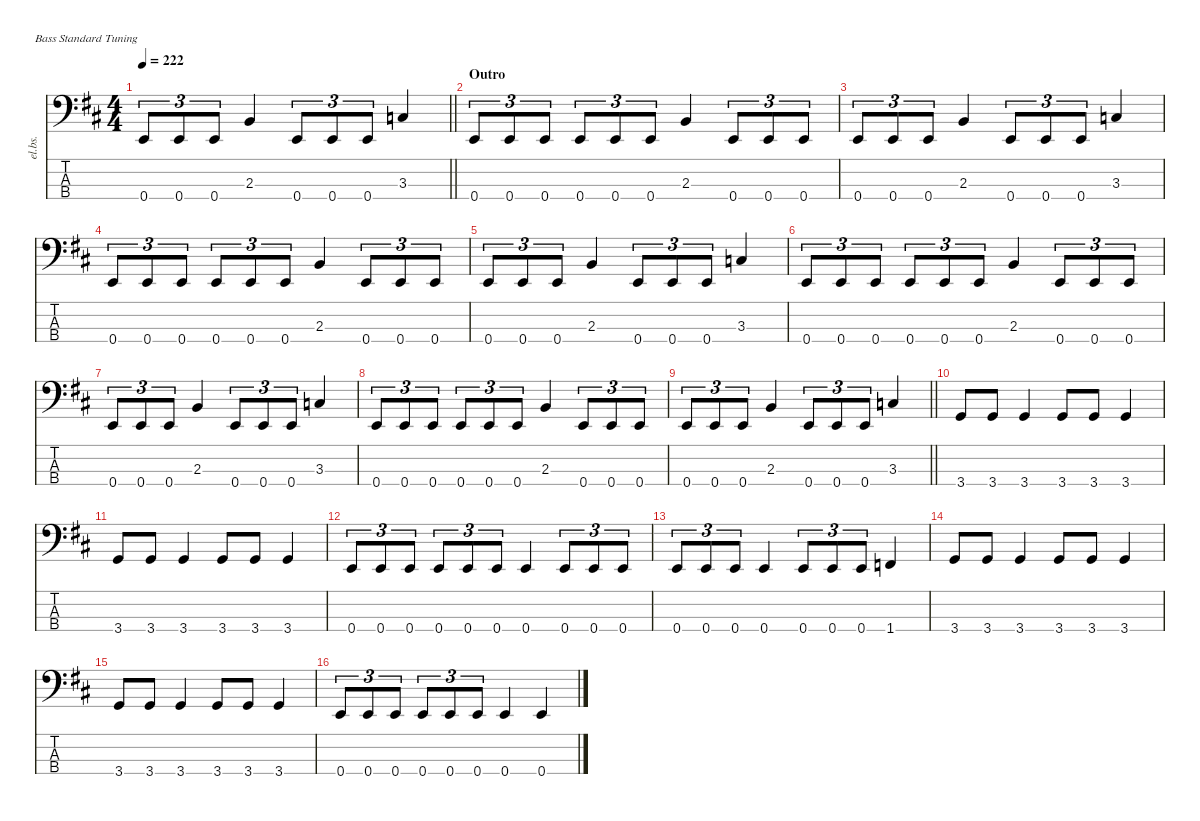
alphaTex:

\defaultSystemsLayout 4
\hideDynamics
\bracketExtendMode nobrackets
\otherSystemsTrackNameOrientation horizontal
\track ("Jason Newsted" "el.bs.") {defaultSystemsLayout 8 instrument electricbasspick}
\staff {score tabs}
\tuning (G2 D2 A1 E1)
\ts (4 4)
\tempo 222
\clef f4
\barLineRight lightlight
\ks bminor
0.4{acc forcenatural}.8{tu (3 2) dy f} 0.4{acc forcenatural}.8{tu (3 2)} 0.4{acc forcenatural}.8{tu (3 2)} 2.3{acc forcenatural}.4 0.4{acc forcenatural}.8{tu (3 2)} 0.4{acc forcenatural}.8{tu (3 2)} 0.4{acc forcenatural}.8{tu (3 2)} 3.3{acc forcenatural}.4 |
\section ("" "Outro")
0.4{acc forcenatural}.8{tu (3 2)} 0.4{acc forcenatural}.8{tu (3 2)} 0.4{acc forcenatural}.8{tu (3 2)} 0.4{acc forcenatural}.8{tu (3 2)} 0.4{acc forcenatural}.8{tu (3 2)} 0.4{acc forcenatural}.8{tu (3 2)} 2.3{acc forcenatural}.4 0.4{acc forcenatural}.8{tu (3 2)} 0.4{acc forcenatural}.8{tu (3 2)} 0.4{acc forcenatural}.8{tu (3 2)} |
0.4{acc forcenatural}.8{tu (3 2)} 0.4{acc forcenatural}.8{tu (3 2)} 0.4{acc forcenatural}.8{tu (3 2)} 2.3{acc forcenatural}.4 0.4{acc forcenatural}.8{tu (3 2)} 0.4{acc forcenatural}.8{tu (3 2)} 0.4{acc forcenatural}.8{tu (3 2)} 3.3{acc forcenatural}.4 |
0.4{acc forcenatural}.8{tu (3 2)} 0.4{acc forcenatural}.8{tu (3 2)} 0.4{acc forcenatural}.8{tu (3 2)} 0.4{acc forcenatural}.8{tu (3 2)} 0.4{acc forcenatural}.8{tu (3 2)} 0.4{acc forcenatural}.8{tu (3 2)} 2.3{acc forcenatural}.4 0.4{acc forcenatural}.8{tu (3 2)} 0.4{acc forcenatural}.8{tu (3 2)} 0.4{acc forcenatural}.8{tu (3 2)} |
0.4{acc forcenatural}.8{tu (3 2)} 0.4{acc forcenatural}.8{tu (3 2)} 0.4{acc forcenatural}.8{tu (3 2)} 2.3{acc forcenatural}.4 0.4{acc forcenatural}.8{tu (3 2)} 0.4{acc forcenatural}.8{tu (3 2)} 0.4{acc forcenatural}.8{tu (3 2)} 3.3{acc forcenatural}.4 |
0.4{acc forcenatural}.8{tu (3 2)} 0.4{acc forcenatural}.8{tu (3 2)} 0.4{acc forcenatural}.8{tu (3 2)} 0.4{acc forcenatural}.8{tu (3 2)} 0.4{acc forcenatural}.8{tu (3 2)} 0.4{acc forcenatural}.8{tu (3 2)} 2.3{acc forcenatural}.4 0.4{acc forcenatural}.8{tu (3 2)} 0.4{acc forcenatural}.8{tu (3 2)} 0.4{acc forcenatural}.8{tu (3 2)} |
0.4{acc forcenatural}.8{tu (3 2)} 0.4{acc forcenatural}.8{tu (3 2)} 0.4{acc forcenatural}.8{tu (3 2)} 2.3{acc forcenatural}.4 0.4{acc forcenatural}.8{tu (3 2)} 0.4{acc forcenatural}.8{tu (3 2)} 0.4{acc forcenatural}.8{tu (3 2)} 3.3{acc forcenatural}.4 |
0.4{acc forcenatural}.8{tu (3 2)} 0.4{acc forcenatural}.8{tu (3 2)} 0.4{acc forcenatural}.8{tu (3 2)} 0.4{acc forcenatural}.8{tu (3 2)} 0.4{acc forcenatural}.8{tu (3 2)} 0.4{acc forcenatural}.8{tu (3 2)} 2.3{acc forcenatural}.4 0.4{acc forcenatural}.8{tu (3 2)} 0.4{acc forcenatural}.8{tu (3 2)} 0.4{acc forcenatural}.8{tu (3 2)} |
\barLineRight lightlight
0.4{acc forcenatural}.8{tu (3 2)} 0.4{acc forcenatural}.8{tu (3 2)} 0.4{acc forcenatural}.8{tu (3 2)} 2.3{acc forcenatural}.4 0.4{acc forcenatural}.8{tu (3 2)} 0.4{acc forcenatural}.8{tu (3 2)} 0.4{acc forcenatural}.8{tu (3 2)} 3.3{acc forcenatural}.4 |
3.4{acc forcenatural}.8 3.4{acc forcenatural}.8 3.4{acc forcenatural}.4 3.4{acc forcenatural}.8 3.4{acc forcenatural}.8 3.4{acc forcenatural}.4 |
3.4{acc forcenatural}.8 3.4{acc forcenatural}.8 3.4{acc forcenatural}.4 3.4{acc forcenatural}.8 3.4{acc forcenatural}.8 3.4{acc forcenatural}.4 |
0.4{acc forcenatural}.8{tu (3 2)} 0.4{acc forcenatural}.8{tu (3 2)} 0.4{acc forcenatural}.8{tu (3 2)} 0.4{acc forcenatural}.8{tu (3 2)} 0.4{acc forcenatural}.8{tu (3 2)} 0.4{acc forcenatural}.8{tu (3 2)} 0.4{acc forcenatural}.4 0.4{acc forcenatural}.8{tu (3 2)} 0.4{acc forcenatural}.8{tu (3 2)} 0.4{acc forcenatural}.8{tu (3 2)} |
0.4{acc forcenatural}.8{tu (3 2)} 0.4{acc forcenatural}.8{tu (3 2)} 0.4{acc forcenatural}.8{tu (3 2)} 0.4{acc forcenatural}.4 0.4{acc forcenatural}.8{tu (3 2)} 0.4{acc forcenatural}.8{tu (3 2)} 0.4{acc forcenatural}.8{tu (3 2)} 1.4{acc forcenatural}.4 |
3.4{acc forcenatural}.8 3.4{acc forcenatural}.8 3.4{acc forcenatural}.4 3.4{acc forcenatural}.8 3.4{acc forcenatural}.8 3.4{acc forcenatural}.4 |
3.4{acc forcenatural}.8 3.4{acc forcenatural}.8 3.4{acc forcenatural}.4 3.4{acc forcenatural}.8 3.4{acc forcenatural}.8 3.4{acc forcenatural}.4 |
0.4{acc forcenatural}.8{tu (3 2)} 0.4{acc forcenatural}.8{tu (3 2)} 0.4{acc forcenatural}.8{tu (3 2)} 0.4{acc forcenatural}.8{tu (3 2)} 0.4{acc forcenatural}.8{tu (3 2)} 0.4{acc forcenatural}.8{tu (3 2)} 0.4{acc forcenatural}.4 0.4{acc forcenatural}.4
